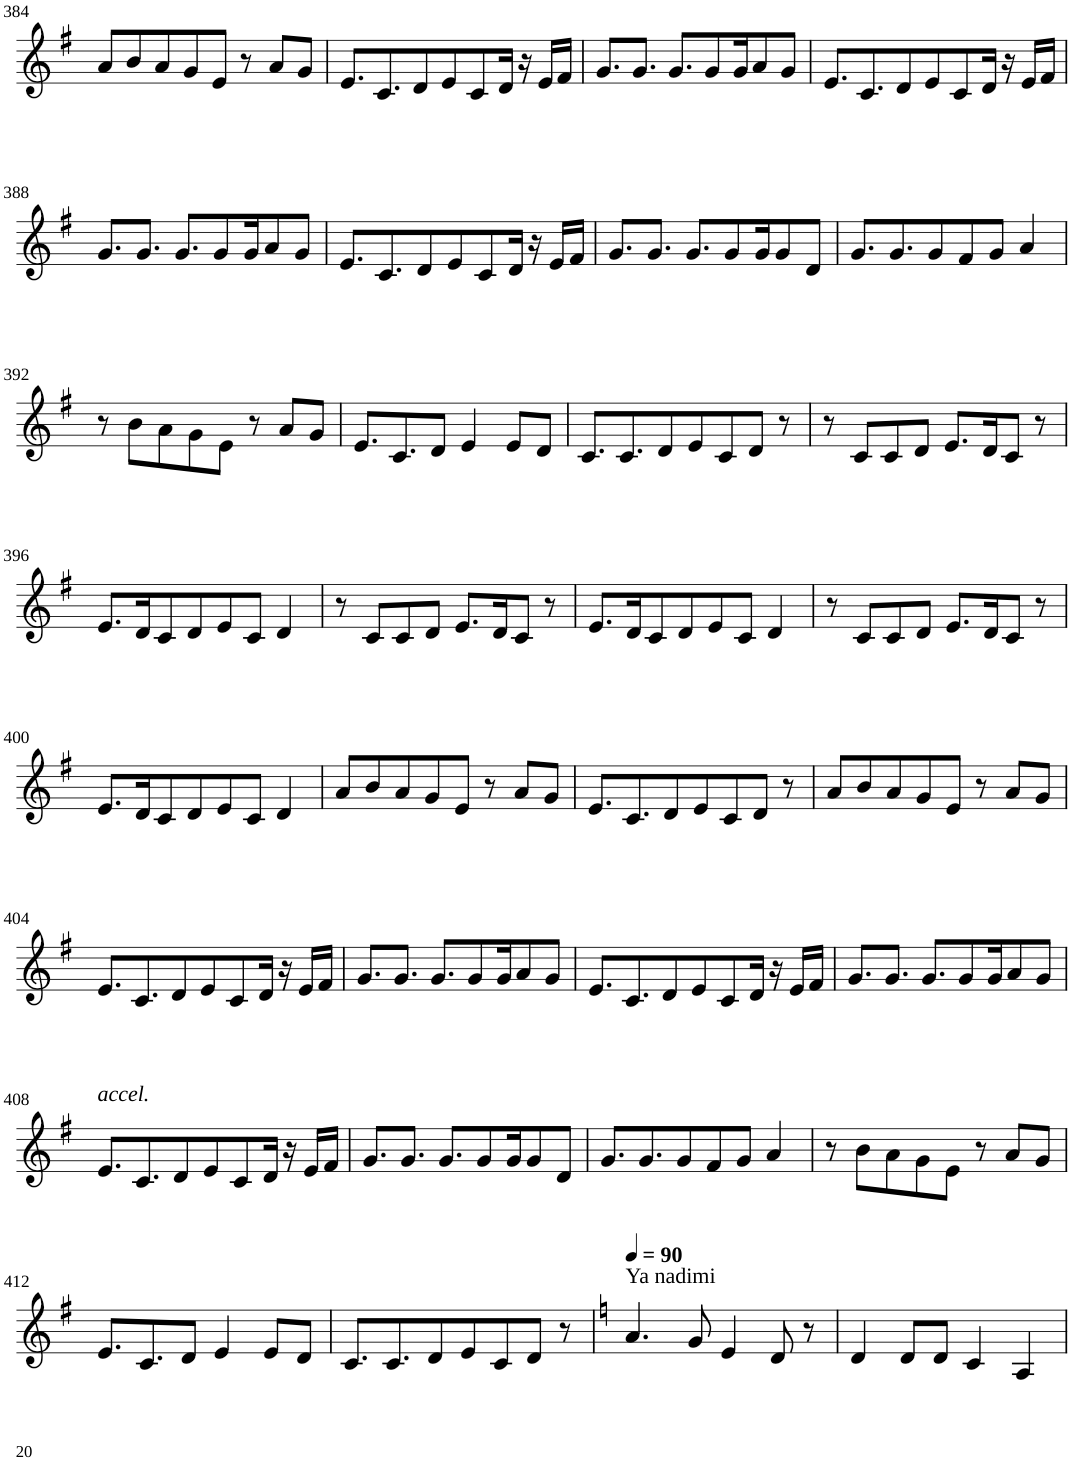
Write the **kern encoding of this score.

**kern
*part1
*staff1
*I"Violin
!!LO:PB:g=z
*clefG2
*k[f#]
*G:
*M8/8
=384
8a/L
8b/
8a/
8g/
8e/J
8r
8a/L
8g/J
=385
8.e/L
8.c/
8d/
8e/
8c/
16d/Jk
16r
16e/LL
16f#/JJ
=386
8.g/L
8.g/J
8.g/L
8g/
16g/K
8a/
8g/J
=387
8.e/L
8.c/
8d/
8e/
8c/
16d/Jk
16r
16e/LL
16f#/JJ
!!LO:LB:g=z
=388
8.g/L
8.g/J
8.g/L
8g/
16g/K
8a/
8g/J
=389
8.e/L
8.c/
8d/
8e/
8c/
16d/Jk
16r
16e/LL
16f#/JJ
=390
8.g/L
8.g/J
8.g/L
8g/
16g/K
8g/
8d/J
=391
8.g/L
8.g/
8g/
8f#/
8g/J
4a/
!!LO:LB:g=z
=392
8r
8b\L
8a\
8g\
8e\J
8r
8a/L
8g/J
=393
8.e/L
8.c/
8d/J
4e/
8e/L
8d/J
=394
8.c/L
8.c/
8d/
8e/
8c/
8d/J
8r
=395
8r
8c/L
8c/
8d/J
8.e/L
16d/K
8c/J
8r
!!LO:LB:g=z
=396
8.e/L
16d/K
8c/
8d/
8e/
8c/J
4d/
=397
8r
8c/L
8c/
8d/J
8.e/L
16d/K
8c/J
8r
=398
8.e/L
16d/K
8c/
8d/
8e/
8c/J
4d/
=399
8r
8c/L
8c/
8d/J
8.e/L
16d/K
8c/J
8r
!!LO:LB:g=z
=400
8.e/L
16d/K
8c/
8d/
8e/
8c/J
4d/
=401
8a/L
8b/
8a/
8g/
8e/J
8r
8a/L
8g/J
=402
8.e/L
8.c/
8d/
8e/
8c/
8d/J
8r
=403
8a/L
8b/
8a/
8g/
8e/J
8r
8a/L
8g/J
!!LO:LB:g=z
=404
8.e/L
8.c/
8d/
8e/
8c/
16d/Jk
16r
16e/LL
16f#/JJ
=405
8.g/L
8.g/J
8.g/L
8g/
16g/K
8a/
8g/J
=406
8.e/L
8.c/
8d/
8e/
8c/
16d/Jk
16r
16e/LL
16f#/JJ
=407
8.g/L
8.g/J
8.g/L
8g/
16g/K
8a/
8g/J
!!LO:LB:g=z
=408
!LO:TX:a:i:t=accel.
8.e/L
8.c/
8d/
8e/
8c/
16d/Jk
16r
16e/LL
16f#/JJ
=409
8.g/L
8.g/J
8.g/L
8g/
16g/K
8g/
8d/J
=410
8.g/L
8.g/
8g/
8f#/
8g/J
4a/
=411
8r
8b\L
8a\
8g\
8e\J
8r
8a/L
8g/J
!!LO:LB:g=z
=412
8.e/L
8.c/
8d/J
4e/
8e/L
8d/J
=413
8.c/L
8.c/
8d/
8e/
8c/
8d/J
8r
=414
*k[]
*C:
*MM90
!LO:TX:a:t=Ya nadimi
4.a/
8g/
4e/
8d/
8r
=415
4d/
8d/L
8d/J
4c/
4A/
=
*-
